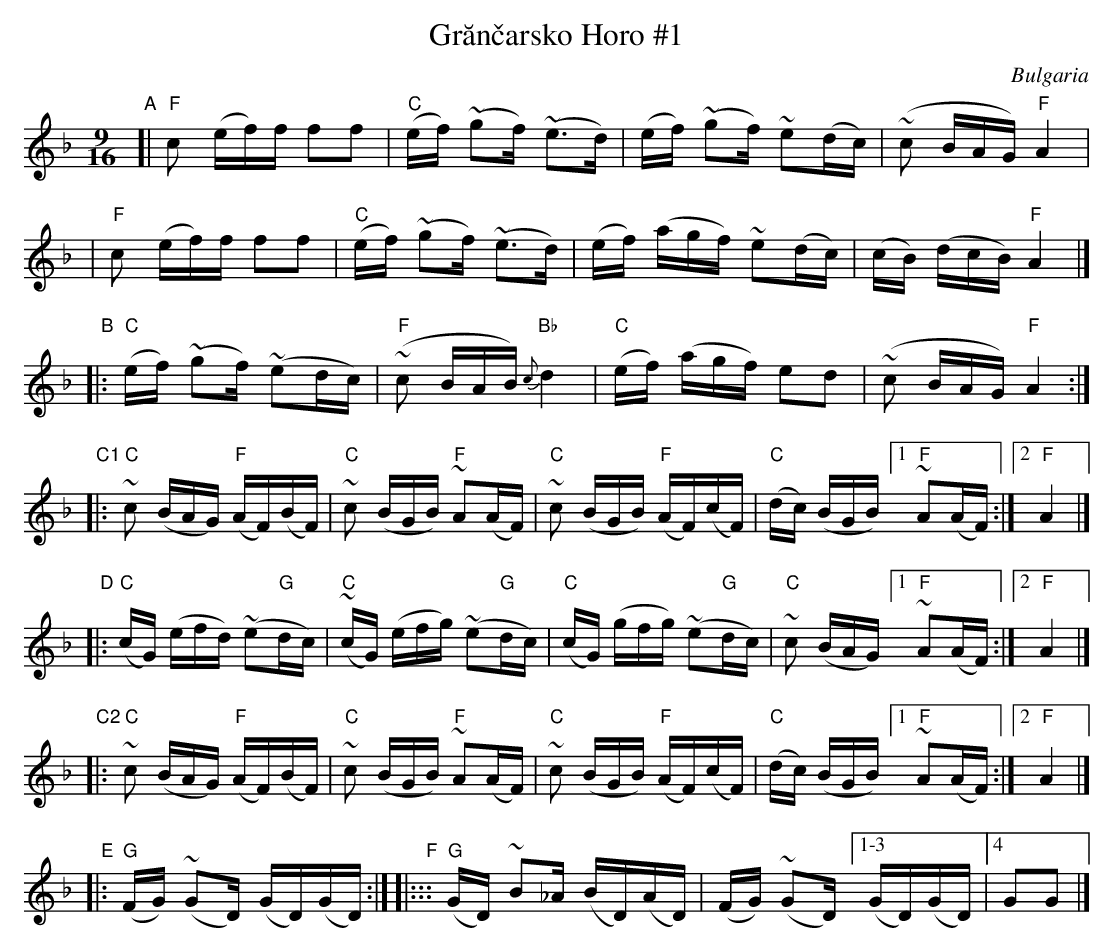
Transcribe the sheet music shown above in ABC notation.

X:1
T: Gr\uan\vcarsko Horo #1
O: Bulgaria
M: 9/16
L: 1/16
K: F
"A"
[|"F"c2 (ef)f f2f2 | "C"(ef) (~g2f) (~e3d) | (ef) (~g2f) ~e2(dc) | (~c2 BAG) "F"A4 |
| "F"c2 (ef)f f2f2 | "C"(ef) (~g2f) (~e3d) | (ef) (agf) ~e2(dc) | (cB) (dcB) "F"A4 |]
"B"
|:"C"(ef) (~g2f) (~e2dc) | "F"(~c2 BAB) "Bb"{c}d4 | "C"(ef) (agf) e2d2 | (~c2 BAG) "F"A4 :|
"C1"
|:"C"~c2 (BAG) "F"(AF)(BF) | "C"~c2 (BGB) "F"~A2(AF) | "C"~c2 (BGB) "F"(AF)(cF) | "C"(dc) (BGB) [1 "F"~A2(AF) :|2 "F"A4 |]
"D"
|:"C"(cG) (efd) (~e2"G"dc) | "C"(~cG) (efg) (~e2"G"dc) | "C"(cG) (gfg) (~e2"G"dc) | "C"~c2 (BAG) [1 "F"~A2(AF) :|2 "F"A4 |]
"C2"
|:"C"~c2 (BAG) "F"(AF)(BF) | "C"~c2 (BGB) "F"~A2(AF) | "C"~c2 (BGB) "F"(AF)(cF) | "C"(dc) (BGB) [1 "F"~A2(AF) :|2 "F"A4 |]
"E"
|: "G"(FG) (~G2D) (GD)(GD) :|\
"F"\
|:::"G"(GD) ~B2_A (BD)(AD) | (FG) (~G2D) [1-3 (GD)(GD) |4 G2G2 |]
